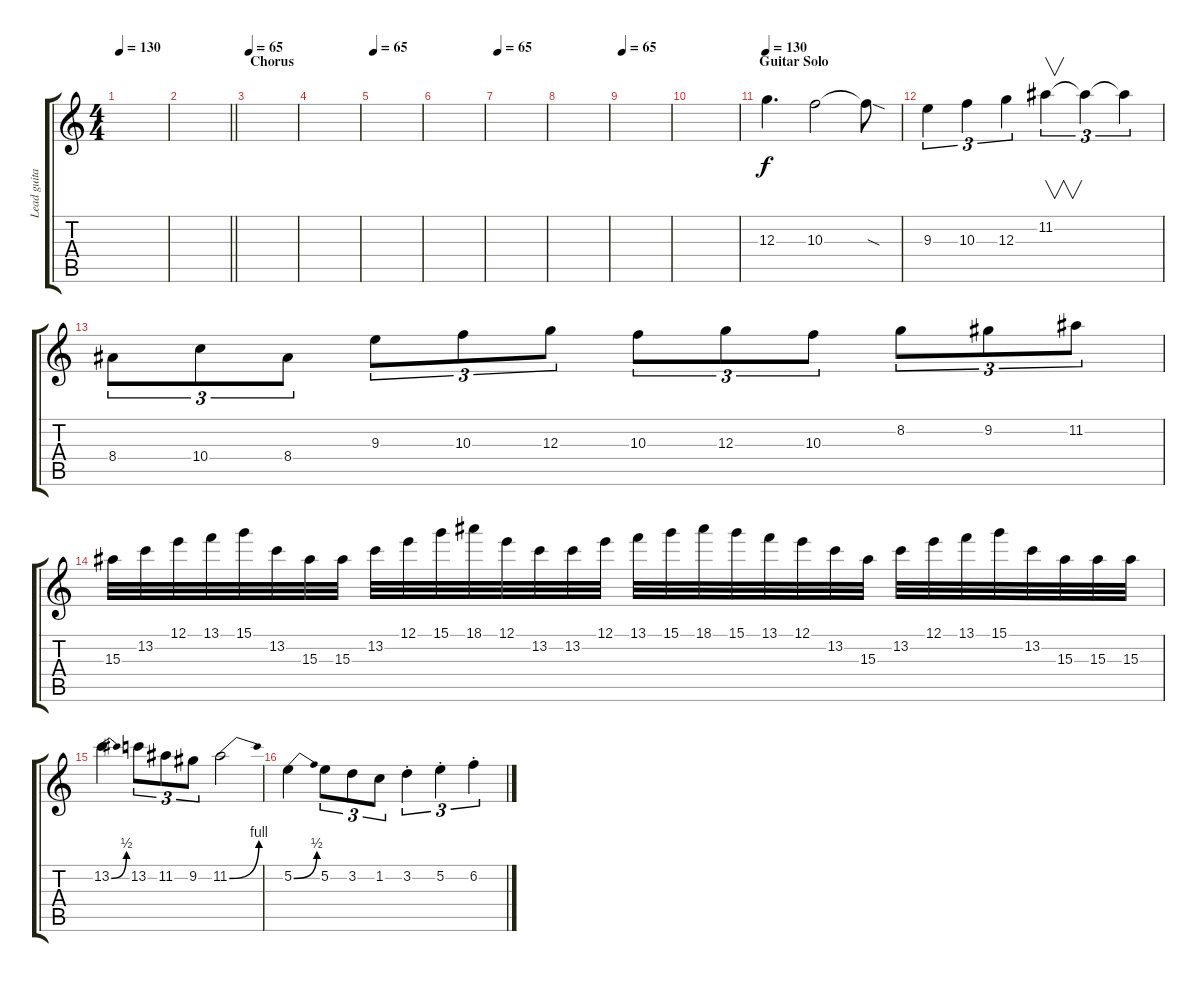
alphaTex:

\track ("Lead guitar " "Lead guita") {instrument distortionguitar}
\staff {score tabs}
\tuning (E4 B3 G3 D3 A2 E2) {hide}
\ts (4 4)
\tempo 130
\clef g2
\ks c
|
\barLineRight lightlight
|
\section ("" "Chorus ")
\tempo 65
|
|
\tempo 65
|
|
\tempo 65
|
|
\tempo 65
|
|
\section ("" "Guitar Solo")
\tempo 130
12.3.4{d} 10.3.2 10.3{sod t}.8 |
9.3.4{tu (3 2)} 10.3.4{tu (3 2)} 12.3.4{tu (3 2)} 11.2.4{v tu (3 2)} 11.2{t}.4{tu (3 2)} 11.2{t}.4{tu (3 2)} |
8.4.8{tu (3 2)} 10.4.8{tu (3 2)} 8.4.8{tu (3 2)} 9.3.8{tu (3 2)} 10.3.8{tu (3 2)} 12.3.8{tu (3 2)} 10.3.8{tu (3 2)} 12.3.8{tu (3 2)} 10.3.8{tu (3 2)} 8.2.8{tu (3 2)} 9.2.8{tu (3 2)} 11.2.8{tu (3 2)} |
15.3.32 13.2.32 12.1.32 13.1.32 15.1.32 13.2.32 15.3.32 15.3.32 13.2.32 12.1.32 15.1.32 18.1.32 12.1.32 13.2.32 13.2.32 12.1.32 13.1.32 15.1.32 18.1.32 15.1.32 13.1.32 12.1.32 13.2.32 15.3.32 13.2.32 12.1.32 13.1.32 15.1.32 13.2.32 15.3.32 15.3.32 15.3.32 |
13.2{be (bend 0 0 60 2)}.4 13.2.8{tu (3 2)} 11.2.8{tu (3 2)} 9.2.8{tu (3 2)} 11.2{be (bend 0 0 60 4)}.2 |
5.2{be (bend 0 0 60 2)}.4 5.2.8{tu (3 2)} 3.2.8{tu (3 2)} 1.2.8{tu (3 2)} 3.2{st}.4{tu (3 2)} 5.2{st}.4{tu (3 2)} 6.2{st}.4{tu (3 2)}
